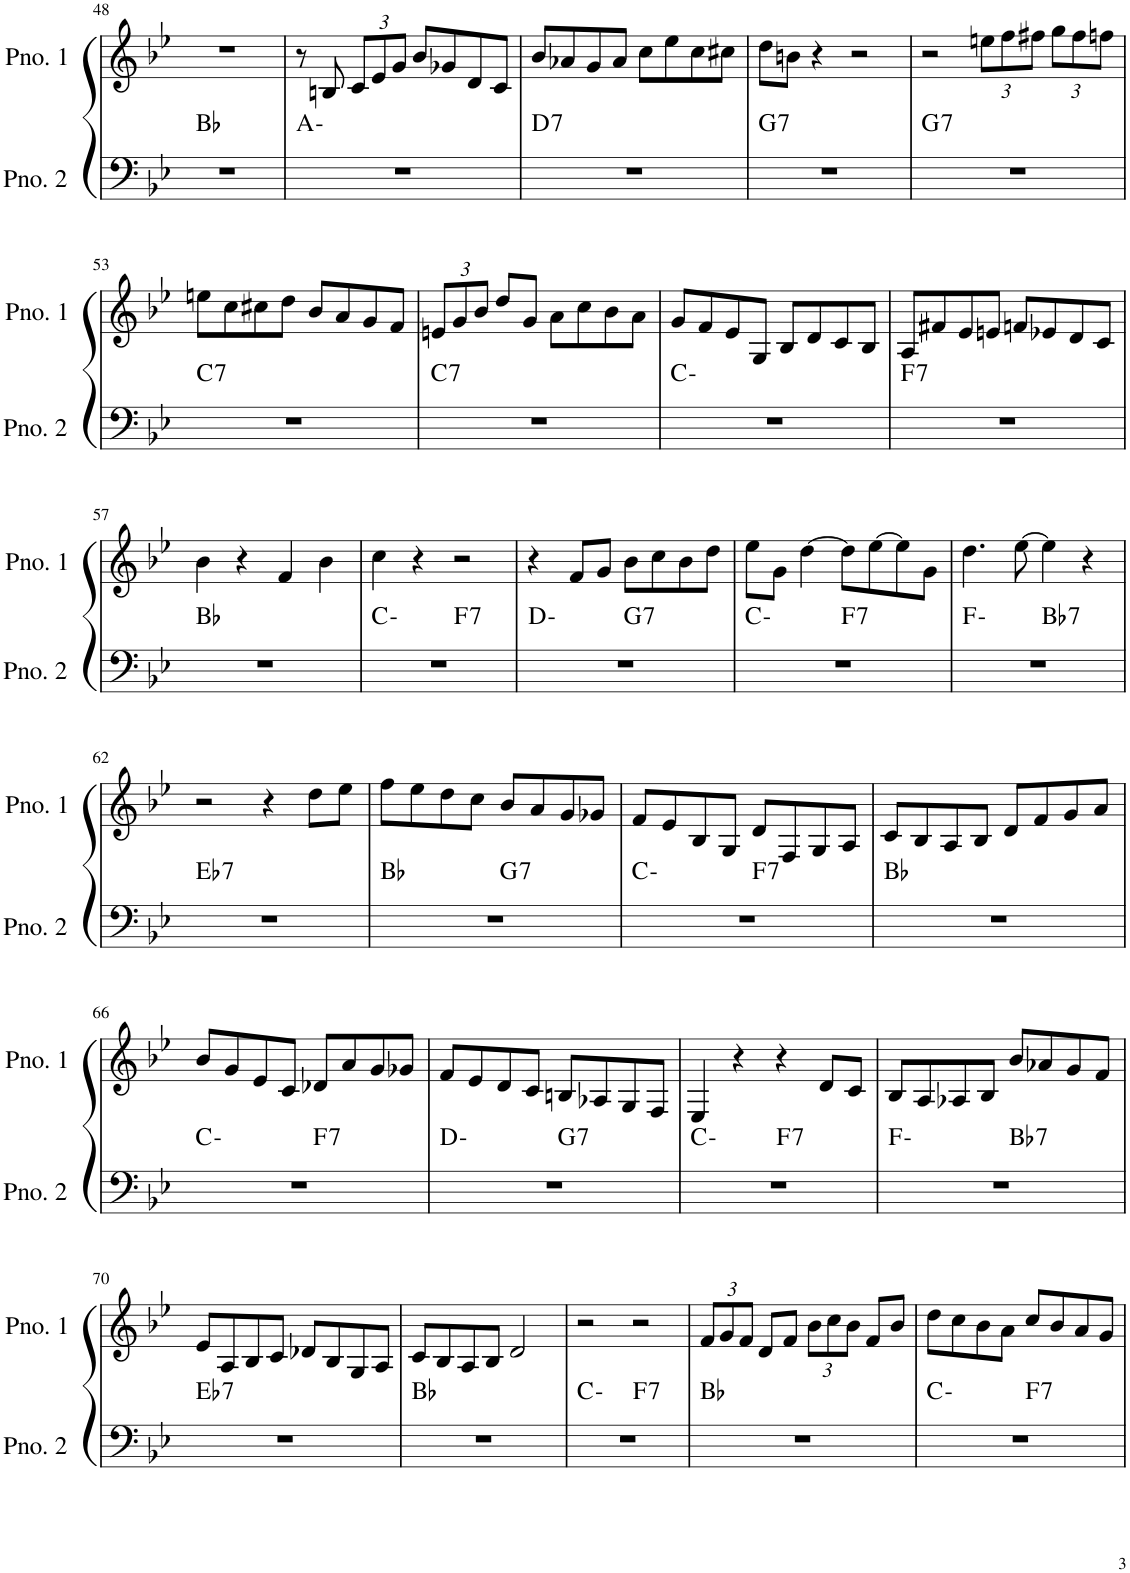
**kern	**harte	**kern
*part2	*part2	*part1
*staff2	*	*staff1
*I"ピアノ 2	*	*I"ピアノ 1
!!LO:PB:g=z
*clefF4	*	*clefG2
*k[b-e-]	*	*k[b-e-]
*M4/4	*	*M4/4
=48	=48	=48
1r	Bb:maj	1r
=49	=49	=49
1r	A:min	8r
.	.	8Bn/
*	*	*Xbrackettup
.	.	12c/L
.	.	12e-/
.	.	12g/J
.	.	8b-/L
.	.	8g-X/
.	.	8d/
.	.	8c/J
=50	=50	=50
!	!LO:H:kt=7	!
1r	D:7	8b-/L
.	.	8a-X/
.	.	8g/
.	.	8a-/J
.	.	8cc\L
.	.	8ee-\
.	.	8cc\
.	.	8cc#X\J
=51	=51	=51
!	!LO:H:kt=7	!
1r	G:7	8dd\L
.	.	8bn\J
.	.	4r
.	.	2r
=52	=52	=52
!	!LO:H:kt=7	!
1r	G:7	2r
.	.	12een\L
.	.	12ff\
.	.	12ff#X\J
.	.	12gg\L
.	.	12ff#\
.	.	12ffn\J
!!LO:LB:g=z
=53	=53	=53
!	!LO:H:kt=7	!
1r	C:7	8een\L
.	.	8cc\
.	.	8cc#X\
.	.	8dd\J
.	.	8b-/L
.	.	8a/
.	.	8g/
.	.	8f/J
=54	=54	=54
!	!LO:H:kt=7	!
1r	C:7	12en/L
.	.	12g/
.	.	12b-/J
.	.	8dd/L
.	.	8g/J
.	.	8a\L
.	.	8cc\
.	.	8b-\
.	.	8a\J
=55	=55	=55
1r	C:min	8g/L
.	.	8f/
.	.	8e-/
.	.	8G/J
.	.	8B-/L
.	.	8d/
.	.	8c/
.	.	8B-/J
=56	=56	=56
!	!LO:H:kt=7	!
1r	F:7	8A/L
.	.	8f#X/
.	.	8e-/
.	.	8en/J
.	.	8fn/L
.	.	8e-X/
.	.	8d/
.	.	8c/J
!!LO:LB:g=z
=57	=57	=57
1r	Bb:maj	4b-\
.	.	4r
.	.	4f/
.	.	4b-\
=58	=58	=58
*^	*	*
1r	2ryy	C:min	4cc\
.	.	.	4r
!	!	!LO:H:kt=7	!
.	2ryy	F:7	2r
=59	=59	=59	=59
1r	2ryy	D:min	4r
.	.	.	8f/L
.	.	.	8g/J
!	!	!LO:H:kt=7	!
.	2ryy	G:7	8b-\L
.	.	.	8cc\
.	.	.	8b-\
.	.	.	8dd\J
=60	=60	=60	=60
1r	2ryy	C:min	8ee-\L
.	.	.	8g\J
.	.	.	[4dd\
!	!	!LO:H:kt=7	!
.	2ryy	F:7	8dd\L]
.	.	.	[8ee-\
.	.	.	8ee-\]
.	.	.	8g\J
=61	=61	=61	=61
1r	2ryy	F:min	4.dd\
.	.	.	[8ee-\
!	!	!LO:H:kt=7	!
.	2ryy	Bb:7	4ee-\]
.	.	.	4r
!!LO:LB:g=z
=62	=62	=62	=62
!	!	!LO:H:kt=7	!
*v	*v	*	*
1r	Eb:7	2r
.	.	4r
.	.	8dd\L
.	.	8ee-\J
=63	=63	=63
*^	*	*
1r	2ryy	Bb:maj	8ff\L
.	.	.	8ee-\
.	.	.	8dd\
.	.	.	8cc\J
!	!	!LO:H:kt=7	!
.	2ryy	G:7	8b-/L
.	.	.	8a/
.	.	.	8g/
.	.	.	8g-X/J
=64	=64	=64	=64
1r	2ryy	C:min	8f/L
.	.	.	8e-/
.	.	.	8B-/
.	.	.	8G/J
!	!	!LO:H:kt=7	!
.	2ryy	F:7	8d/L
.	.	.	8F/
.	.	.	8G/
.	.	.	8A/J
*v	*v	*	*
=65	=65	=65
1r	Bb:maj	8c/L
.	.	8B-/
.	.	8A/
.	.	8B-/J
.	.	8d/L
.	.	8f/
.	.	8g/
.	.	8a/J
!!LO:LB:g=z
=66	=66	=66
*^	*	*
1r	2ryy	C:min	8b-/L
.	.	.	8g/
.	.	.	8e-/
.	.	.	8c/J
!	!	!LO:H:kt=7	!
.	2ryy	F:7	8d-X/L
.	.	.	8a/
.	.	.	8g/
.	.	.	8g-X/J
=67	=67	=67	=67
1r	2ryy	D:min	8f/L
.	.	.	8e-/
.	.	.	8d/
.	.	.	8c/J
!	!	!LO:H:kt=7	!
.	2ryy	G:7	8Bn/L
.	.	.	8A-X/
.	.	.	8G/
.	.	.	8F/J
=68	=68	=68	=68
1r	2ryy	C:min	4E-/
.	.	.	4r
!	!	!LO:H:kt=7	!
.	2ryy	F:7	4r
.	.	.	8d/L
.	.	.	8c/J
=69	=69	=69	=69
1r	2ryy	F:min	8B-/L
.	.	.	8A/
.	.	.	8A-X/
.	.	.	8B-/J
!	!	!LO:H:kt=7	!
.	2ryy	Bb:7	8b-/L
.	.	.	8a-X/
.	.	.	8g/
.	.	.	8f/J
!!LO:LB:g=z
=70	=70	=70	=70
!	!	!LO:H:kt=7	!
*v	*v	*	*
1r	Eb:7	8e-/L
.	.	8A/
.	.	8B-/
.	.	8c/J
.	.	8d-X/L
.	.	8B-/
.	.	8G/
.	.	8A/J
=71	=71	=71
1r	Bb:maj	8c/L
.	.	8B-/
.	.	8A/
.	.	8B-/J
.	.	2d/
=72	=72	=72
*^	*	*
1r	2ryy	C:min	2r
!	!	!LO:H:kt=7	!
.	2ryy	F:7	2r
*v	*v	*	*
=73	=73	=73
1r	Bb:maj	12f/L
.	.	12g/
.	.	12f/J
.	.	8d/L
.	.	8f/J
.	.	12b-\L
.	.	12cc\
.	.	12b-\J
.	.	8f/L
.	.	8b-/J
=74	=74	=74
*^	*	*
1r	2ryy	C:min	8dd\L
.	.	.	8cc\
.	.	.	8b-\
.	.	.	8a\J
!	!	!LO:H:kt=7	!
.	2ryy	F:7	8cc/L
.	.	.	8b-/
.	.	.	8a/
.	.	.	8g/J
*v	*v	*	*
=	=	=
*-	*-	*-
